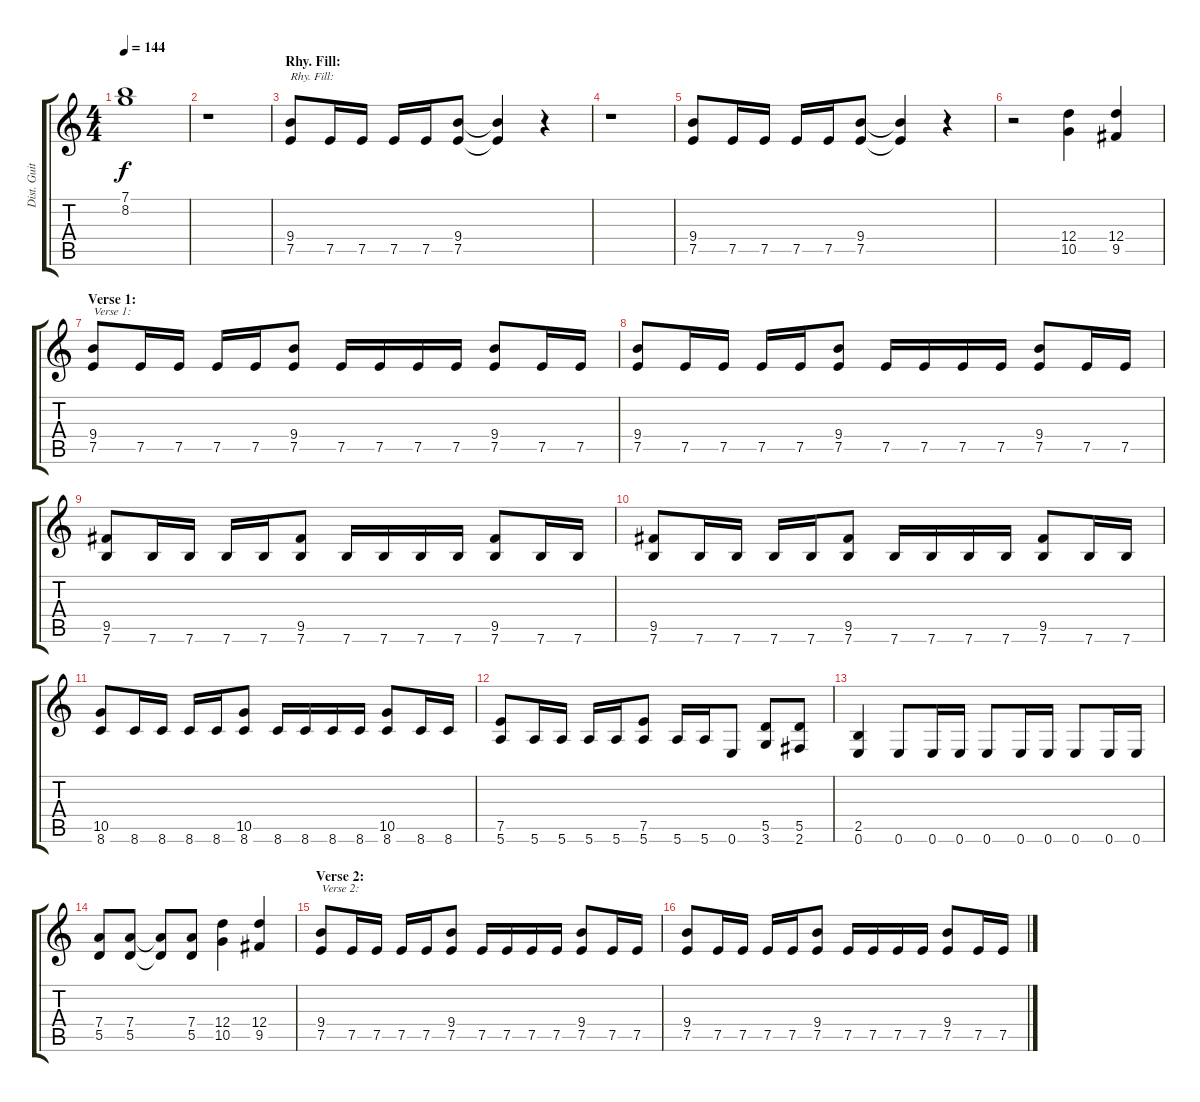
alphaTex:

\track ("Dist. Guitar 1" "Dist. Guit") {instrument distortionguitar}
\staff {score tabs}
\tuning (E4 B3 G3 D3 A2 E2) {hide}
\ts (4 4)
\tempo 144
\clef g2
\ks c
(7.1 8.2).1{dy f} |
r.1 |
\section ("" "Rhy. Fill:")
(9.4 7.5).8{txt "Rhy. Fill:"} 7.5.16 7.5.16 7.5.16 7.5.16 (9.4 7.5).8 (9.4{t} 7.5{t}).4 r.4 |
r.1 |
(9.4 7.5).8 7.5.16 7.5.16 7.5.16 7.5.16 (9.4 7.5).8 (9.4{t} 7.5{t}).4 r.4 |
r.2 (12.4 10.5).4 (12.4 9.5).4 |
\section ("" "Verse 1:")
(9.4 7.5).8{txt "Verse 1:"} 7.5.16 7.5.16 7.5.16 7.5.16 (9.4 7.5).8 7.5.16 7.5.16 7.5.16 7.5.16 (9.4 7.5).8 7.5.16 7.5.16 |
(9.4 7.5).8 7.5.16 7.5.16 7.5.16 7.5.16 (9.4 7.5).8 7.5.16 7.5.16 7.5.16 7.5.16 (9.4 7.5).8 7.5.16 7.5.16 |
(9.5 7.6).8 7.6.16 7.6.16 7.6.16 7.6.16 (9.5 7.6).8 7.6.16 7.6.16 7.6.16 7.6.16 (9.5 7.6).8 7.6.16 7.6.16 |
(9.5 7.6).8 7.6.16 7.6.16 7.6.16 7.6.16 (9.5 7.6).8 7.6.16 7.6.16 7.6.16 7.6.16 (9.5 7.6).8 7.6.16 7.6.16 |
(10.5 8.6).8 8.6.16 8.6.16 8.6.16 8.6.16 (10.5 8.6).8 8.6.16 8.6.16 8.6.16 8.6.16 (10.5 8.6).8 8.6.16 8.6.16 |
(7.5 5.6).8 5.6.16 5.6.16 5.6.16 5.6.16 (7.5 5.6).8 5.6.16 5.6.16 0.6.8 (5.5 3.6).8 (5.5 2.6).8 |
(2.5 0.6).4 0.6.8 0.6.16 0.6.16 0.6.8 0.6.16 0.6.16 0.6.8 0.6.16 0.6.16 |
(7.4 5.5).8 (7.4 5.5).8 (7.4{t} 5.5{t}).8 (7.4 5.5).8 (12.4 10.5).4 (12.4 9.5).4 |
\section ("" "Verse 2:")
(9.4 7.5).8{txt "Verse 2:"} 7.5.16 7.5.16 7.5.16 7.5.16 (9.4 7.5).8 7.5.16 7.5.16 7.5.16 7.5.16 (9.4 7.5).8 7.5.16 7.5.16 |
(9.4 7.5).8 7.5.16 7.5.16 7.5.16 7.5.16 (9.4 7.5).8 7.5.16 7.5.16 7.5.16 7.5.16 (9.4 7.5).8 7.5.16 7.5.16
